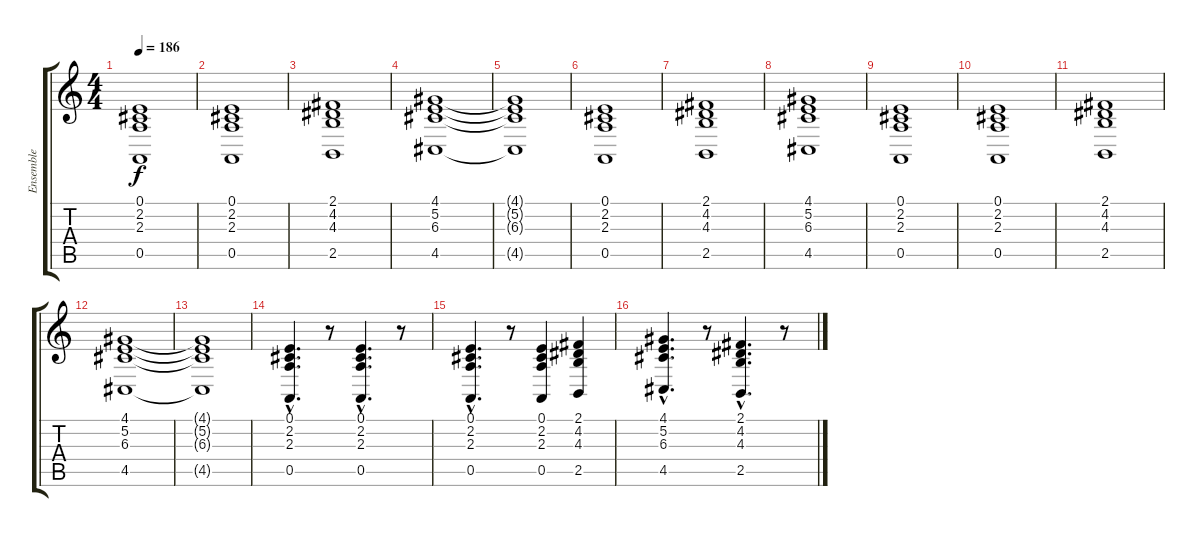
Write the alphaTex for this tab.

\track ("Ensemble" "Ensemble") {instrument stringensemble1}
\staff {score tabs}
\tuning (E4 B3 G3 D3 A2 E2) {hide}
\ts (4 4)
\tempo 186
\clef g2
\ks c
(0.1 2.2 2.3 0.5).1{dy f} |
\section ("" "")
(0.1 2.2 2.3 0.5).1 |
(2.1 4.2 4.3 2.5).1 |
(4.1 5.2 6.3 4.5).1 |
(4.1{t} 5.2{t} 6.3{t} 4.5{t}).1 |
\section ("" "")
(0.1 2.2 2.3 0.5).1 |
(2.1 4.2 4.3 2.5).1 |
(4.1 5.2 6.3 4.5).1 |
(0.1 2.2 2.3 0.5).1 |
\section ("" "")
(0.1 2.2 2.3 0.5).1 |
(2.1 4.2 4.3 2.5).1 |
(4.1 5.2 6.3 4.5).1 |
(4.1{t} 5.2{t} 6.3{t} 4.5{t}).1 |
(0.1{hac} 2.2{hac} 2.3{hac} 0.5{hac}).4{d} r.8 (0.1{hac} 2.2{hac} 2.3{hac} 0.5{hac}).4{d} r.8 |
(0.1{hac} 2.2{hac} 2.3{hac} 0.5{hac}).4{d} r.8 (0.1 2.2 2.3 0.5).4 (2.1 4.2 4.3 2.5).4 |
(4.1{hac} 5.2{hac} 6.3{hac} 4.5{hac}).4{d} r.8 (2.1{hac} 4.2{hac} 4.3{hac} 2.5{hac}).4{d} r.8
